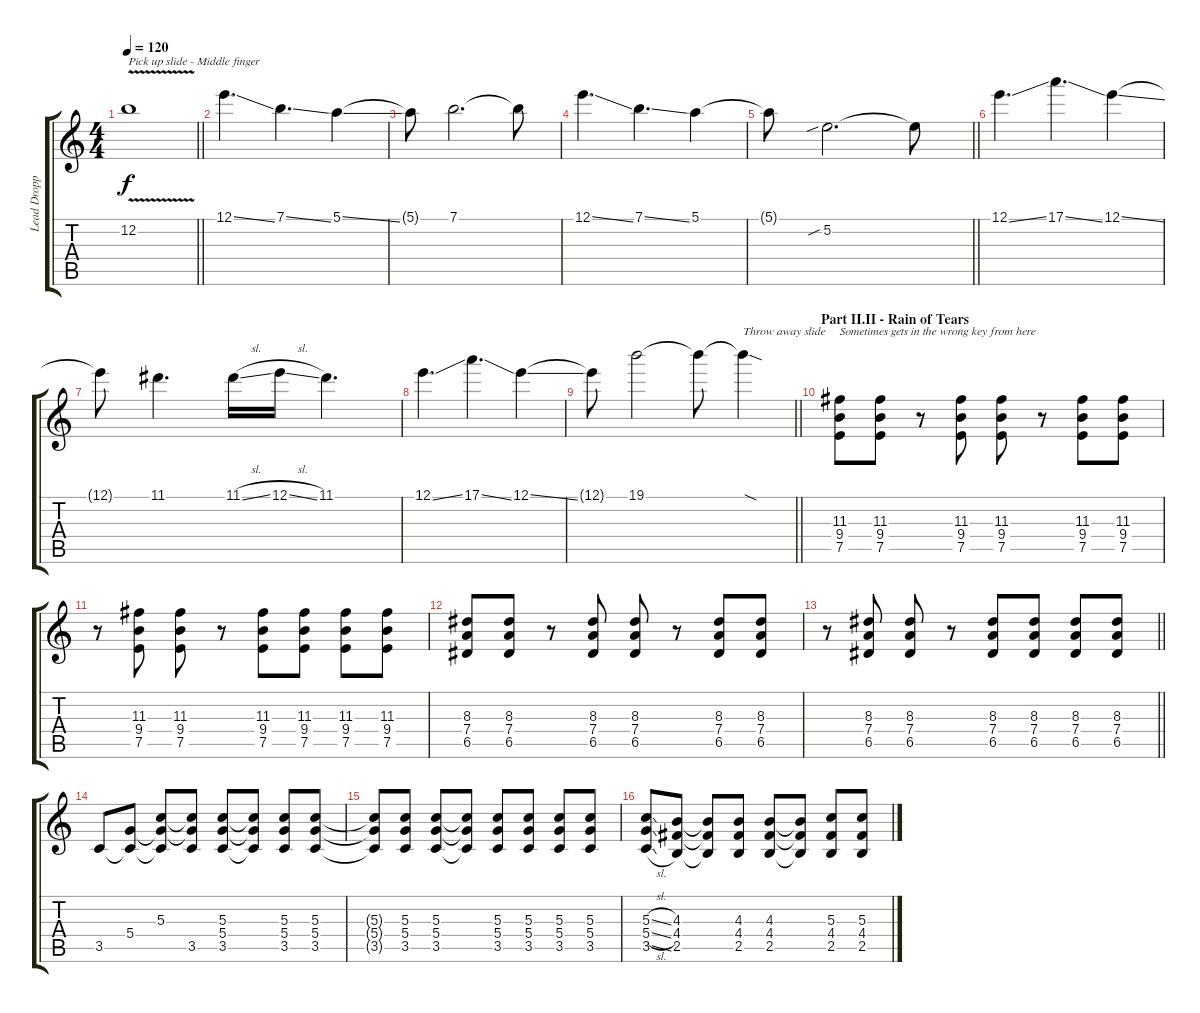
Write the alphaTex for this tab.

\track ("Lead Dropped D " "Lead Dropp") {instrument distortionguitar}
\staff {score tabs}
\tuning (E4 B3 G3 D3 A2 D2) {hide}
\ts (4 4)
\tempo 120
\clef g2
\barLineRight lightlight
\ks c
12.2{v}.1{txt "Pick up slide - Middle finger" dy f} |
12.1{ss}.4{d} 7.1{ss}.4{d} 5.1{ss}.4 |
5.1{t}.8 7.1.2{d} 7.1{t}.8 |
12.1{ss}.4{d} 7.1{ss}.4{d} 5.1.4 |
\barLineRight lightlight
5.1{t}.8 5.2{sib}.2{d} 5.2{t}.8 |
12.1{ss}.4{d} 17.1{ss}.4{d} 12.1{ss}.4 |
12.1{t}.8 11.1.4{d} 11.1{sl}.16 12.1{sl}.16 11.1.4{d} |
12.1{ss}.4{d} 17.1{ss}.4{d} 12.1{ss}.4 |
\barLineRight lightlight
12.1{t}.8 19.1.2 19.1{t}.8 19.1{sod t}.4{txt "Throw away slide"} |
\section ("" "Part II.II - Rain of Tears")
(11.3 9.4 7.5).8{txt "Sometimes gets in the wrong key from here" balance 0 instrument distortionguitar} (11.3 9.4 7.5).8 r.8 (11.3 9.4 7.5).8 (11.3 9.4 7.5).8 r.8 (11.3 9.4 7.5).8 (11.3 9.4 7.5).8 |
r.8 (11.3 9.4 7.5).8 (11.3 9.4 7.5).8 r.8 (11.3 9.4 7.5).8 (11.3 9.4 7.5).8 (11.3 9.4 7.5).8 (11.3 9.4 7.5).8 |
(8.3 7.4 6.5).8 (8.3 7.4 6.5).8 r.8 (8.3 7.4 6.5).8 (8.3 7.4 6.5).8 r.8 (8.3 7.4 6.5).8 (8.3 7.4 6.5).8 |
\barLineRight lightlight
r.8 (8.3 7.4 6.5).8 (8.3 7.4 6.5).8 r.8 (8.3 7.4 6.5).8 (8.3 7.4 6.5).8 (8.3 7.4 6.5).8 (8.3 7.4 6.5).8 |
3.5.8 (5.4 3.5{t}).8 (5.3 5.4{t} 3.5{t}).8 (5.3{t} 5.4{t} 3.5).8 (5.3 5.4 3.5).8 (5.3{t} 5.4{t} 3.5{t}).8 (5.3 5.4 3.5).8 (5.3 5.4 3.5).8 |
(5.3{t} 5.4{t} 3.5{t}).8 (5.3 5.4 3.5).8 (5.3 5.4 3.5).8 (5.3{t} 5.4{t} 3.5{t}).8 (5.3 5.4 3.5).8 (5.3 5.4 3.5).8 (5.3 5.4 3.5).8 (5.3 5.4 3.5).8 |
(5.3{sl} 5.4{sl} 3.5{sl}).8 (4.3 4.4 2.5).8 (4.3{t} 4.4{t} 2.5{t}).8 (4.3 4.4 2.5).8 (4.3 4.4 2.5).8 (4.3{t} 4.4{t} 2.5{t}).8 (5.3 4.4 2.5).8 (5.3 4.4 2.5).8
